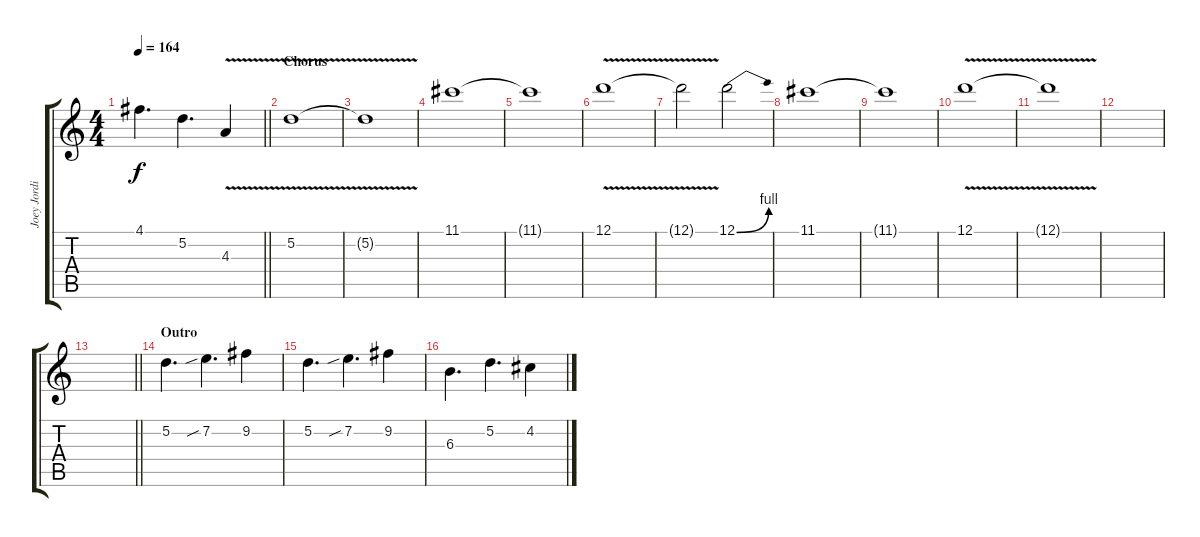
\track ("Joey Jordison I" "Joey Jordi") {instrument distortionguitar}
\staff {score tabs}
\tuning (D4 A3 F3 C3 G2 C2) {hide}
\ts (4 4)
\tempo 164
\clef g2
\barLineRight lightlight
\ks c
4.1.4{d dy f} 5.2.4{d} 4.3{v}.4 |
\section ("" "Chorus")
5.2{v}.1 |
5.2{t}.1 |
11.1.1 |
11.1{t}.1 |
12.1{v}.1 |
12.1{v t}.2 12.1{be (bend 0 0 60 4)}.2 |
11.1.1 |
11.1{t}.1 |
12.1{v}.1 |
12.1{t}.1 |
|
\barLineRight lightlight
|
\section ("" "Outro")
5.2.4{d} 7.2{sib}.4{d} 9.2.4 |
5.2.4{d} 7.2{sib}.4{d} 9.2.4 |
6.3.4{d} 5.2.4{d} 4.2.4
